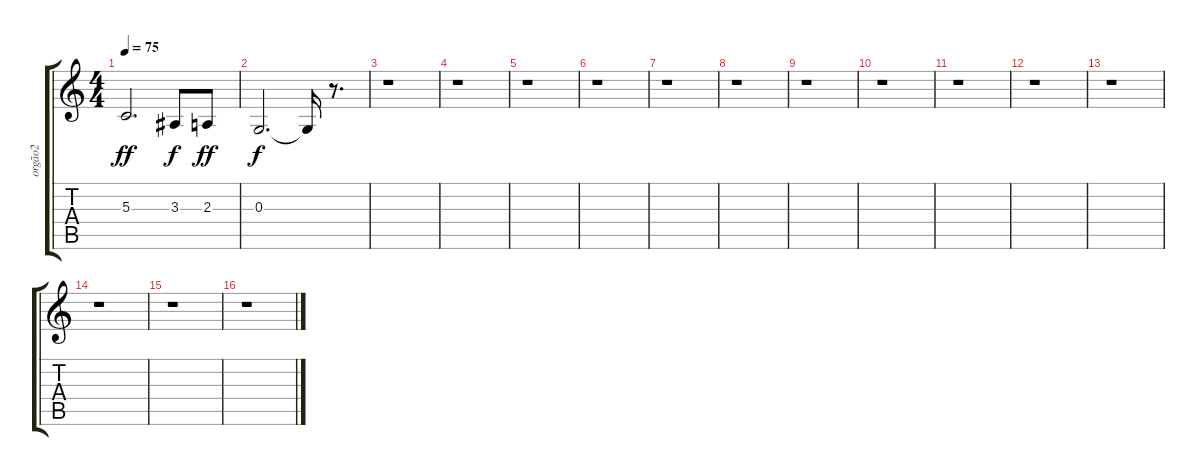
\track ("orgão2" "orgão2") {instrument choiraahs}
\staff {score tabs}
\tuning (E4 B3 G3 D3 A2 E2) {hide}
\ts (4 4)
\tempo 75
\clef g2
\ks c
5.3.2{d dy ff} 3.3.8{dy f} 2.3.8{dy ff} |
0.3.2{d dy f} 0.3{t}.16 r.8{d} |
r.1 |
r.1 |
r.1 |
r.1 |
r.1 |
r.1 |
r.1 |
r.1 |
r.1 |
r.1 |
r.1 |
r.1 |
r.1 |
r.1
